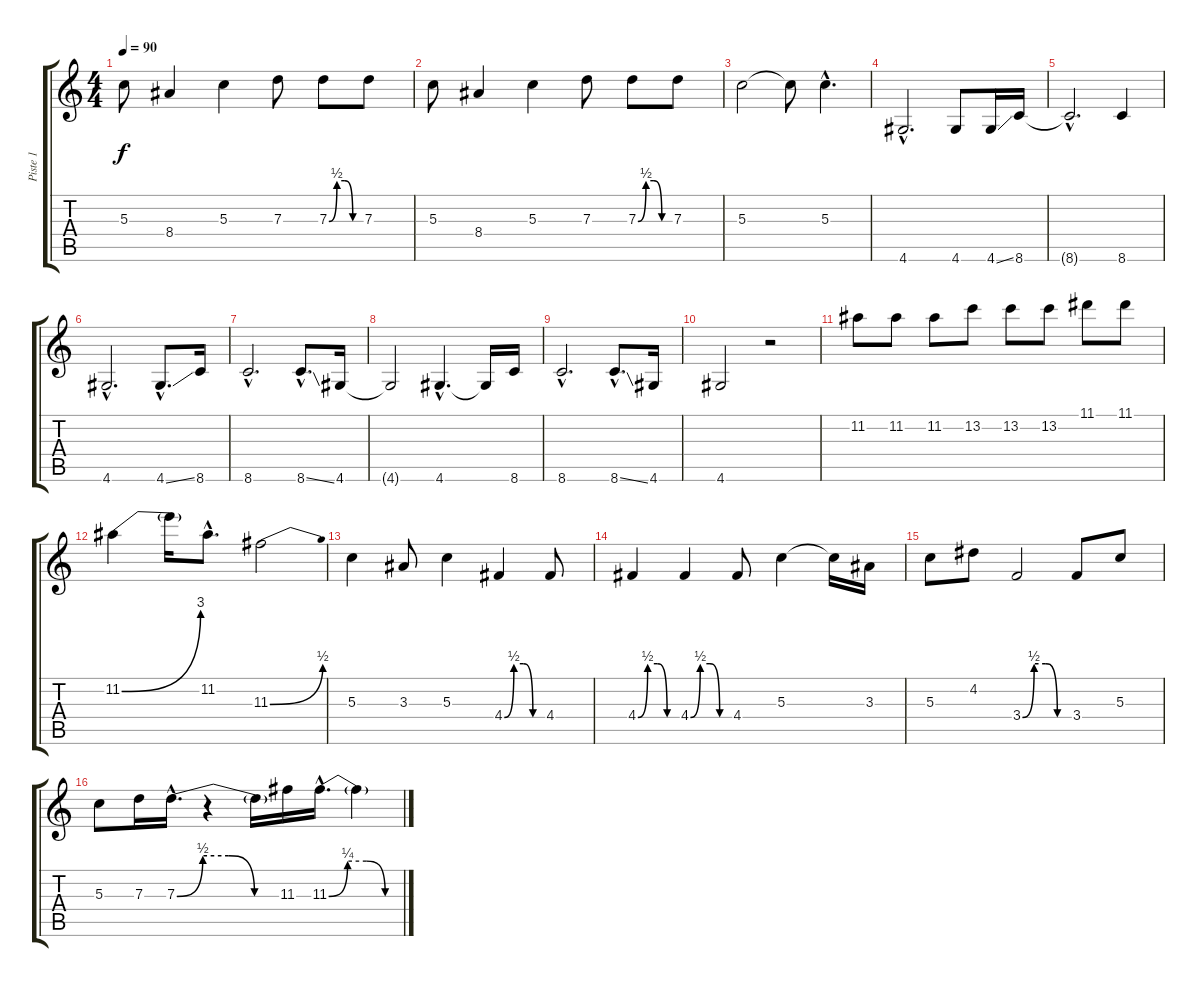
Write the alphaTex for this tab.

\track ("Piste 1" "Piste 1") {instrument distortionguitar}
\staff {score tabs}
\tuning (E4 B3 G3 D3 A2 E2) {hide}
\ts (4 4)
\tempo 90
\clef g2
\ks c
5.3.8{dy f} 8.4.4 5.3.4 7.3.8 7.3{be (custom 0 0 15 2 30 2 45 0 60 0)}.8 7.3.8 |
5.3.8 8.4.4 5.3.4 7.3.8 7.3{be (custom 0 0 15 2 30 2 45 0 60 0)}.8 7.3.8 |
5.3.2 5.3{t}.8 5.3{hac}.4{d} |
4.6{hac}.2{d} 4.6.8 4.6{ss}.16 8.6.16 |
8.6{hac t}.2{d} 8.6.4 |
4.6{hac}.2{d} 4.6{ss hac}.8{d} 8.6.16 |
8.6{hac}.2{d} 8.6{ss hac}.8{d} 4.6.16 |
4.6{t}.2 4.6{hac}.4{d} 4.6{t}.16 8.6.16 |
8.6{hac}.2{d} 8.6{ss hac}.8{d} 4.6.16 |
4.6.2 r.2 |
11.2.8 11.2.8 11.2.8 13.2.8 13.2.8 13.2.8 11.1.8 11.1.8 |
11.2{be (bend 0 0 60 12)}.4 11.2{t}.16 11.2{hac}.8{d} 11.3{be (bend 0 0 60 2)}.2 |
5.3.4 3.3.8 5.3.4 4.4{be (custom 0 0 15 2 30 2 45 0 60 0)}.4 4.4.8 |
4.4{be (custom 0 0 15 2 30 2 45 0 60 0)}.4 4.4{be (custom 0 0 15 2 30 2 45 0 60 0)}.4 4.4.8 5.3.4 5.3{t}.16 3.3.16 |
5.3.8 4.2.8 3.4{be (custom 0 0 15 2 30 2 45 0 60 0)}.2 3.4.8 5.3.8 |
5.3.8 7.3.16 7.3{be (custom 0 0 15 2 30 2 45 0 60 0) hac}.16{d} r.4 7.3{t}.16 11.3.16 11.3{be (custom 0 0 15 1 30 1 45 0 60 0) hac}.16{d} 11.3{t}.4
